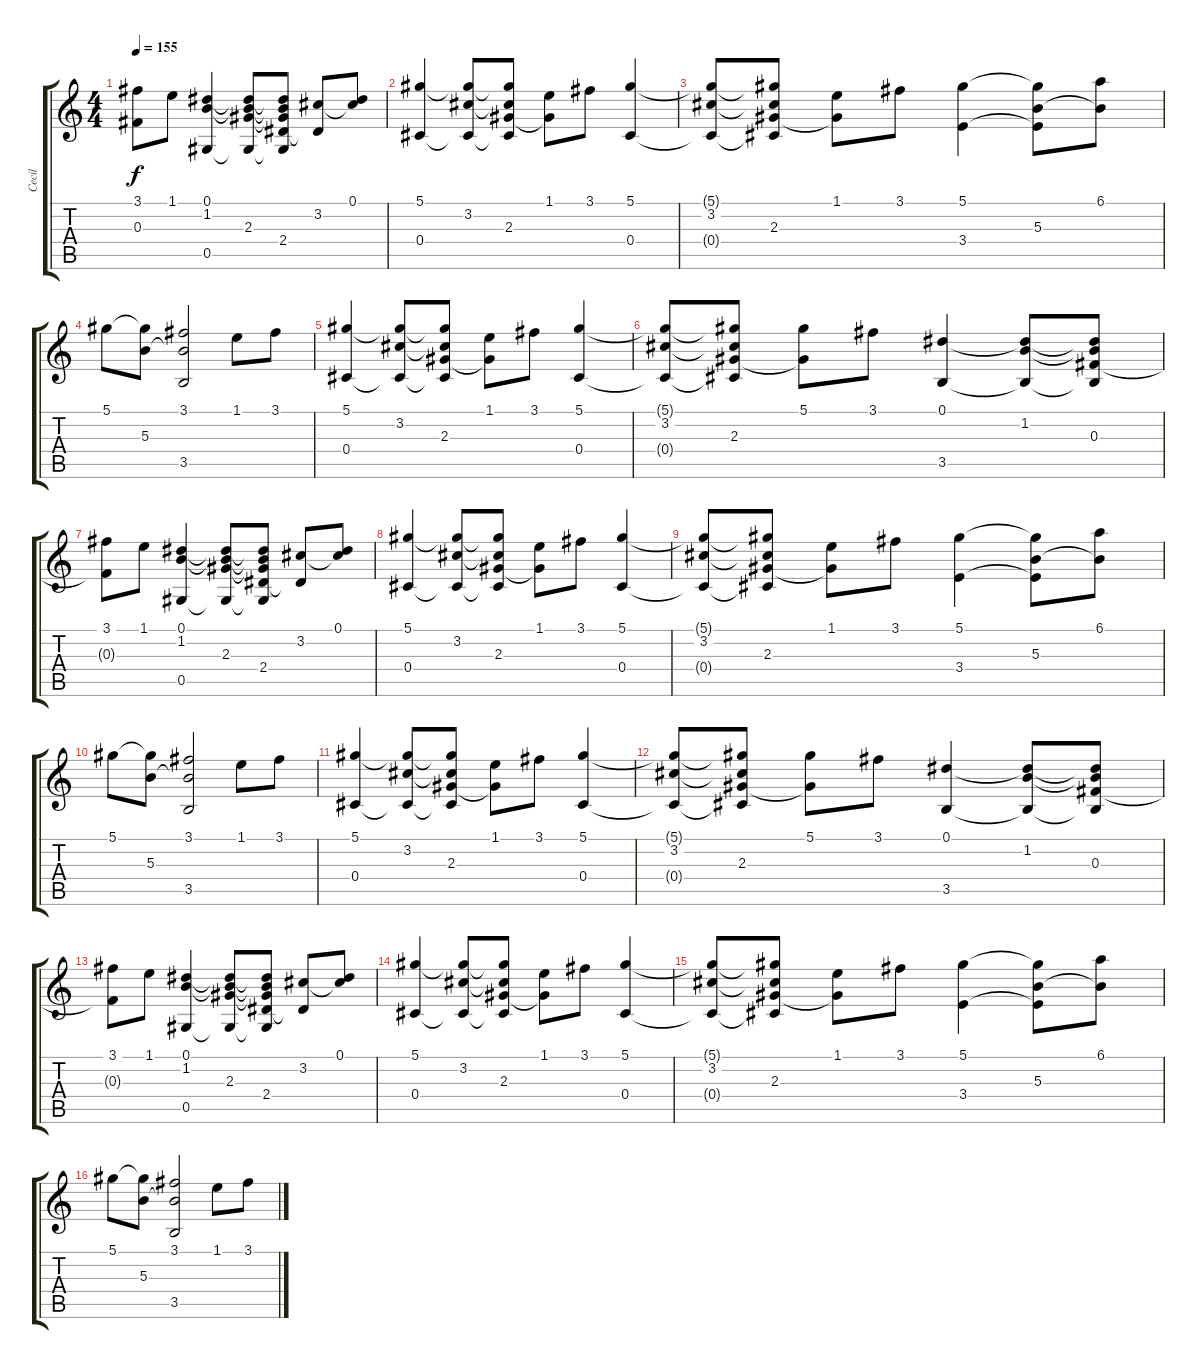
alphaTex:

\track ("Cecil" "Cecil") {instrument acousticguitarsteel}
\staff {score tabs}
\tuning (Eb4 Bb3 Gb3 Db3 Ab2 Eb2) {hide}
\ts (4 4)
\tempo 155
\clef g2
\ks c
(3.1 0.3{t}).8{dy f} 1.1.8 (0.1 1.2 0.5).4 (0.1{t} 1.2{t} 2.3 0.5{t}).8 (0.1{t} 1.2{t} 2.3{t} 2.4 0.5{t}).8 (3.2 2.4{t}).8 (0.1 3.2{t}).8 |
(5.1 0.4).4 (5.1{t} 3.2 0.4{t}).8 (5.1{t} 3.2{t} 2.3 0.4{t}).8 (1.1 2.3{t}).8 3.1.8 (5.1 0.4).4 |
(5.1{t} 3.2 0.4{t}).8 (5.1{t} 3.2{t} 2.3 0.4{t}).8 (1.1 2.3{t}).8 3.1.8 (5.1 3.4).4 (5.1{t} 5.3 3.4{t}).8 (6.1 5.3{t}).8 |
5.1.8 (5.1{t} 5.3).8 (3.1 5.3{t} 3.5).2 1.1.8 3.1.8 |
(5.1 0.4).4 (5.1{t} 3.2 0.4{t}).8 (5.1{t} 3.2{t} 2.3 0.4{t}).8 (1.1 2.3{t}).8 3.1.8 (5.1 0.4).4 |
(5.1{t} 3.2 0.4{t}).8 (5.1{t} 3.2{t} 2.3 0.4{t}).8 (5.1 2.3{t}).8 3.1.8 (0.1 3.5).4 (0.1{t} 1.2 3.5{t}).8 (0.1{t} 1.2{t} 0.3 3.5{t}).8 |
(3.1 0.3{t}).8 1.1.8 (0.1 1.2 0.5).4 (0.1{t} 1.2{t} 2.3 0.5{t}).8 (0.1{t} 1.2{t} 2.3{t} 2.4 0.5{t}).8 (3.2 2.4{t}).8 (0.1 3.2{t}).8 |
(5.1 0.4).4 (5.1{t} 3.2 0.4{t}).8 (5.1{t} 3.2{t} 2.3 0.4{t}).8 (1.1 2.3{t}).8 3.1.8 (5.1 0.4).4 |
(5.1{t} 3.2 0.4{t}).8 (5.1{t} 3.2{t} 2.3 0.4{t}).8 (1.1 2.3{t}).8 3.1.8 (5.1 3.4).4 (5.1{t} 5.3 3.4{t}).8 (6.1 5.3{t}).8 |
5.1.8 (5.1{t} 5.3).8 (3.1 5.3{t} 3.5).2 1.1.8 3.1.8 |
(5.1 0.4).4 (5.1{t} 3.2 0.4{t}).8 (5.1{t} 3.2{t} 2.3 0.4{t}).8 (1.1 2.3{t}).8 3.1.8 (5.1 0.4).4 |
(5.1{t} 3.2 0.4{t}).8 (5.1{t} 3.2{t} 2.3 0.4{t}).8 (5.1 2.3{t}).8 3.1.8 (0.1 3.5).4 (0.1{t} 1.2 3.5{t}).8 (0.1{t} 1.2{t} 0.3 3.5{t}).8 |
(3.1 0.3{t}).8 1.1.8 (0.1 1.2 0.5).4 (0.1{t} 1.2{t} 2.3 0.5{t}).8 (0.1{t} 1.2{t} 2.3{t} 2.4 0.5{t}).8 (3.2 2.4{t}).8 (0.1 3.2{t}).8 |
(5.1 0.4).4 (5.1{t} 3.2 0.4{t}).8 (5.1{t} 3.2{t} 2.3 0.4{t}).8 (1.1 2.3{t}).8 3.1.8 (5.1 0.4).4 |
(5.1{t} 3.2 0.4{t}).8 (5.1{t} 3.2{t} 2.3 0.4{t}).8 (1.1 2.3{t}).8 3.1.8 (5.1 3.4).4 (5.1{t} 5.3 3.4{t}).8 (6.1 5.3{t}).8 |
5.1.8 (5.1{t} 5.3).8 (3.1 5.3{t} 3.5).2 1.1.8 3.1.8
